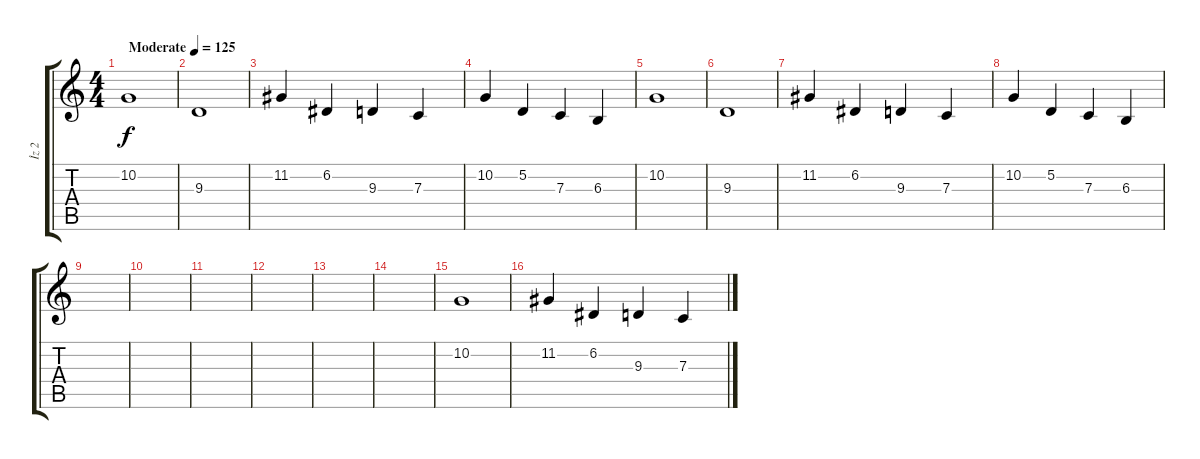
\track ("İz 2" "İz 2") {instrument violin}
\staff {score tabs}
\tuning (D4 A3 F3 C3 G2 C2) {hide}
\ts (4 4)
\tempo (125 "Moderate")
\clef g2
\ks c
10.2.1{dy f instrument violin} |
9.3.1 |
11.2.4 6.2.4 9.3.4 7.3.4 |
10.2.4 5.2.4 7.3.4 6.3.4 |
10.2.1 |
9.3.1 |
11.2.4 6.2.4 9.3.4 7.3.4 |
10.2.4 5.2.4 7.3.4 6.3.4 |
|
|
|
|
|
|
10.2.1{volume 1} |
11.2.4 6.2.4 9.3.4 7.3.4
